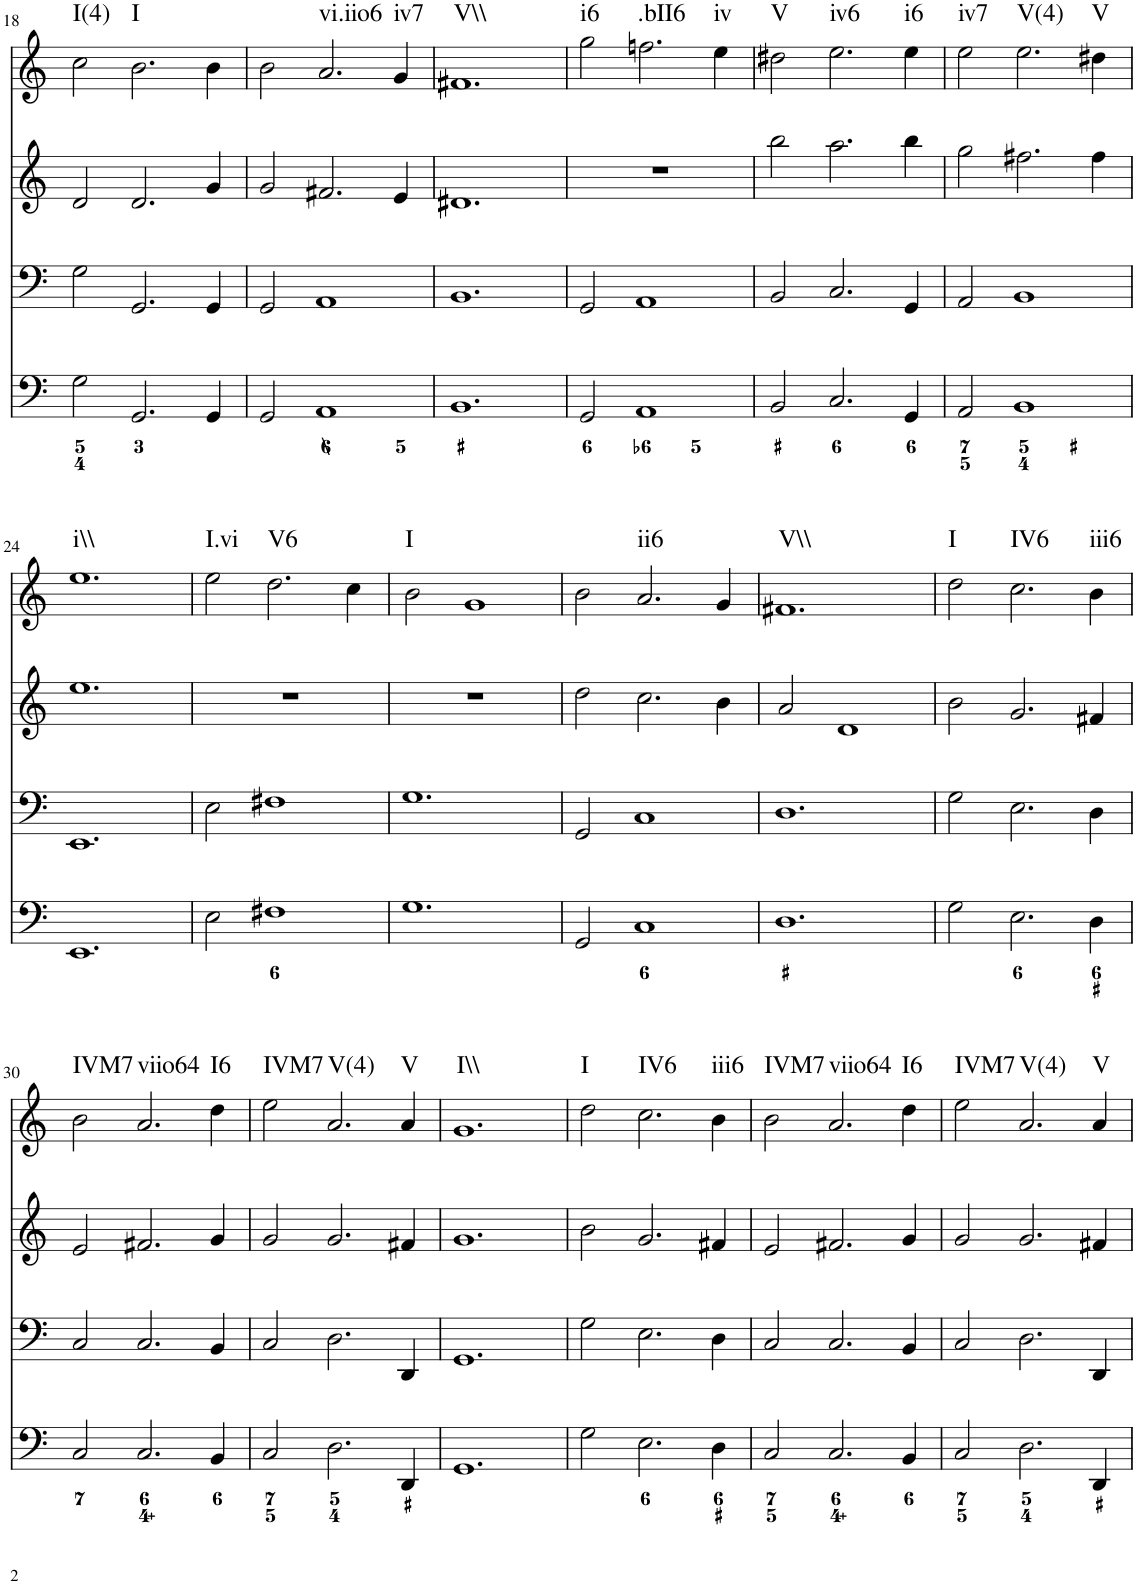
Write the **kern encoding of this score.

**kern	**kern	**kern	**kern	**harte
*part4	*part3	*part2	*part1	*part1
*staff4	*staff3	*staff2	*staff1	*
*I"violn	*I"violn	*I"cello	*I"organ	*
!!LO:PB:g=z
*clefF4	*clefF4	*clefG2	*clefG2	*
*k[]	*k[]	*k[]	*k[]	*
*M3/2	*M3/2	*M3/2	*M3/2	*
=18	=18	=18	=18	=18
!	!	!	!	!LO:H:kt=I(4)
2G\	2G\	2d/	2cc\	N
!	!	!	!	!LO:H:kt=I
2.GG/	2.GG/	2.d/	2.b\	N
4GG/	4GG/	4g/	4b\	.
=19	=19	=19	=19	=19
2GG/	2GG/	2g/	2b\	.
!	!	!	!	!LO:H:kt=vi.iio6
1AA	1AA	2.f#X/	2.a/	N
!	!	!	!	!LO:H:kt=iv7
.	.	4e/	4g/	N
=20	=20	=20	=20	=20
!	!	!	!	!LO:H:kt=V\\
1.BB	1.BB	1.d#X	1.f#X	N
=21	=21	=21	=21	=21
!	!	!	!	!LO:H:kt=i6
2GG/	2GG/	1.r	2gg\	N
!	!	!	!	!LO:H:kt=.bII6
1AA	1AA	.	2.ffn\	N
!	!	!	!	!LO:H:kt=iv
.	.	.	4ee\	N
=22	=22	=22	=22	=22
!	!	!	!	!LO:H:kt=V
2BB/	2BB/	2bb\	2dd#X\	N
!	!	!	!	!LO:H:kt=iv6
2.C/	2.C/	2.aa\	2.ee\	N
!	!	!	!	!LO:H:kt=i6
4GG/	4GG/	4bb\	4ee\	N
=23	=23	=23	=23	=23
!	!	!	!	!LO:H:kt=iv7
2AA/	2AA/	2gg\	2ee\	N
!	!	!	!	!LO:H:kt=V(4)
1BB	1BB	2.ff#X\	2.ee\	N
!	!	!	!	!LO:H:kt=V
.	.	4ff#\	4dd#X\	N
!!LO:LB:g=z
=24	=24	=24	=24	=24
!	!	!	!	!LO:H:kt=i\\
1.EE	1.EE	1.ee	1.ee	N
=25	=25	=25	=25	=25
!	!	!	!	!LO:H:kt=I.vi
2E\	2E\	1.r	2ee\	N
!	!	!	!	!LO:H:kt=V6
1F#X	1F#X	.	2.dd\	N
.	.	.	4cc\	.
=26	=26	=26	=26	=26
!	!	!	!	!LO:H:kt=I
1.G	1.G	1.r	2b\	N
.	.	.	1g	.
=27	=27	=27	=27	=27
2GG/	2GG/	2dd\	2b\	.
!	!	!	!	!LO:H:kt=ii6
1C	1C	2.cc\	2.a/	N
.	.	4b\	4g/	.
=28	=28	=28	=28	=28
!	!	!	!	!LO:H:kt=V\\
1.D	1.D	2a/	1.f#X	N
.	.	1d	.	.
=29	=29	=29	=29	=29
!	!	!	!	!LO:H:kt=I
2G\	2G\	2b\	2dd\	N
!	!	!	!	!LO:H:kt=IV6
2.E\	2.E\	2.g/	2.cc\	N
!	!	!	!	!LO:H:kt=iii6
4D\	4D\	4f#X/	4b\	N
!!LO:LB:g=z
=30	=30	=30	=30	=30
!	!	!	!	!LO:H:kt=IVM7
2C/	2C/	2e/	2b\	N
!	!	!	!	!LO:H:kt=viio64
2.C/	2.C/	2.f#X/	2.a/	N
!	!	!	!	!LO:H:kt=I6
4BB/	4BB/	4g/	4dd\	N
=31	=31	=31	=31	=31
!	!	!	!	!LO:H:kt=IVM7
2C/	2C/	2g/	2ee\	N
!	!	!	!	!LO:H:kt=V(4)
2.D\	2.D\	2.g/	2.a/	N
!	!	!	!	!LO:H:kt=V
4DD/	4DD/	4f#X/	4a/	N
=32	=32	=32	=32	=32
!	!	!	!	!LO:H:kt=I\\
1.GG	1.GG	1.g	1.g	N
=33	=33	=33	=33	=33
!	!	!	!	!LO:H:kt=I
2G\	2G\	2b\	2dd\	N
!	!	!	!	!LO:H:kt=IV6
2.E\	2.E\	2.g/	2.cc\	N
!	!	!	!	!LO:H:kt=iii6
4D\	4D\	4f#X/	4b\	N
=34	=34	=34	=34	=34
!	!	!	!	!LO:H:kt=IVM7
2C/	2C/	2e/	2b\	N
!	!	!	!	!LO:H:kt=viio64
2.C/	2.C/	2.f#X/	2.a/	N
!	!	!	!	!LO:H:kt=I6
4BB/	4BB/	4g/	4dd\	N
=35	=35	=35	=35	=35
!	!	!	!	!LO:H:kt=IVM7
2C/	2C/	2g/	2ee\	N
!	!	!	!	!LO:H:kt=V(4)
2.D\	2.D\	2.g/	2.a/	N
!	!	!	!	!LO:H:kt=V
4DD/	4DD/	4f#X/	4a/	N
=	=	=	=	=
*-	*-	*-	*-	*-
